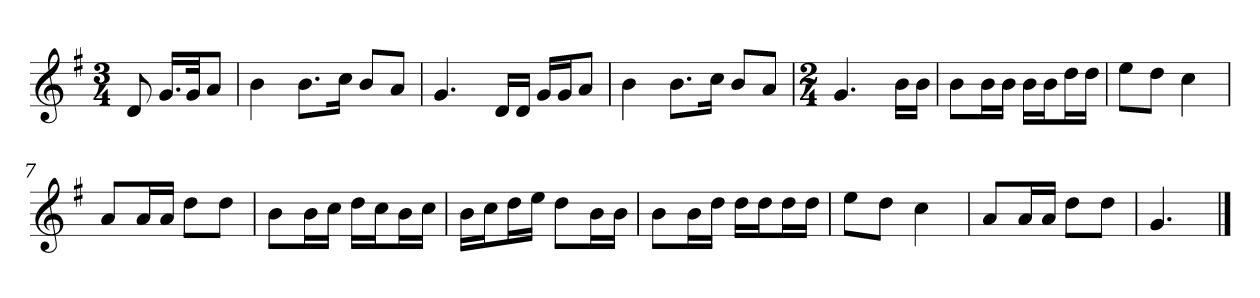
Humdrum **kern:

**kern
*part1
*staff1
*k[f#]
*M3/4
*MM120
=
8d
16.gLL
32gJk
8aJ
=1
4b
8.bL
16ccJk
8bL
8aJ
=2
4.g
16dLL
16dJJ
16gLL
16gJ
8aJ
=3
4b
8.bL
16ccJk
8bL
8aJ
=4
*M2/4
4.g
16bLL
16bJJ
=5
8bL
16bL
16bJJ
16bLL
16bJ
16ddL
16ddJJ
=6
8eeL
8ddJ
4cc
=7
8aL
16aL
16aJJ
8ddL
8ddJ
=8
8bL
16bL
16ccJJ
16ddLL
16ccJ
16bL
16ccJJ
=9
16bLL
16ccJ
16ddL
16eeJJ
8ddL
16bL
16bJJ
=10
8bL
16bL
16ddJJ
16ddLL
16ddJ
16ddL
16ddJJ
=11
8eeL
8ddJ
4cc
=12
8aL
16aL
16aJJ
8ddL
8ddJ
=13
4.g
==
*-
